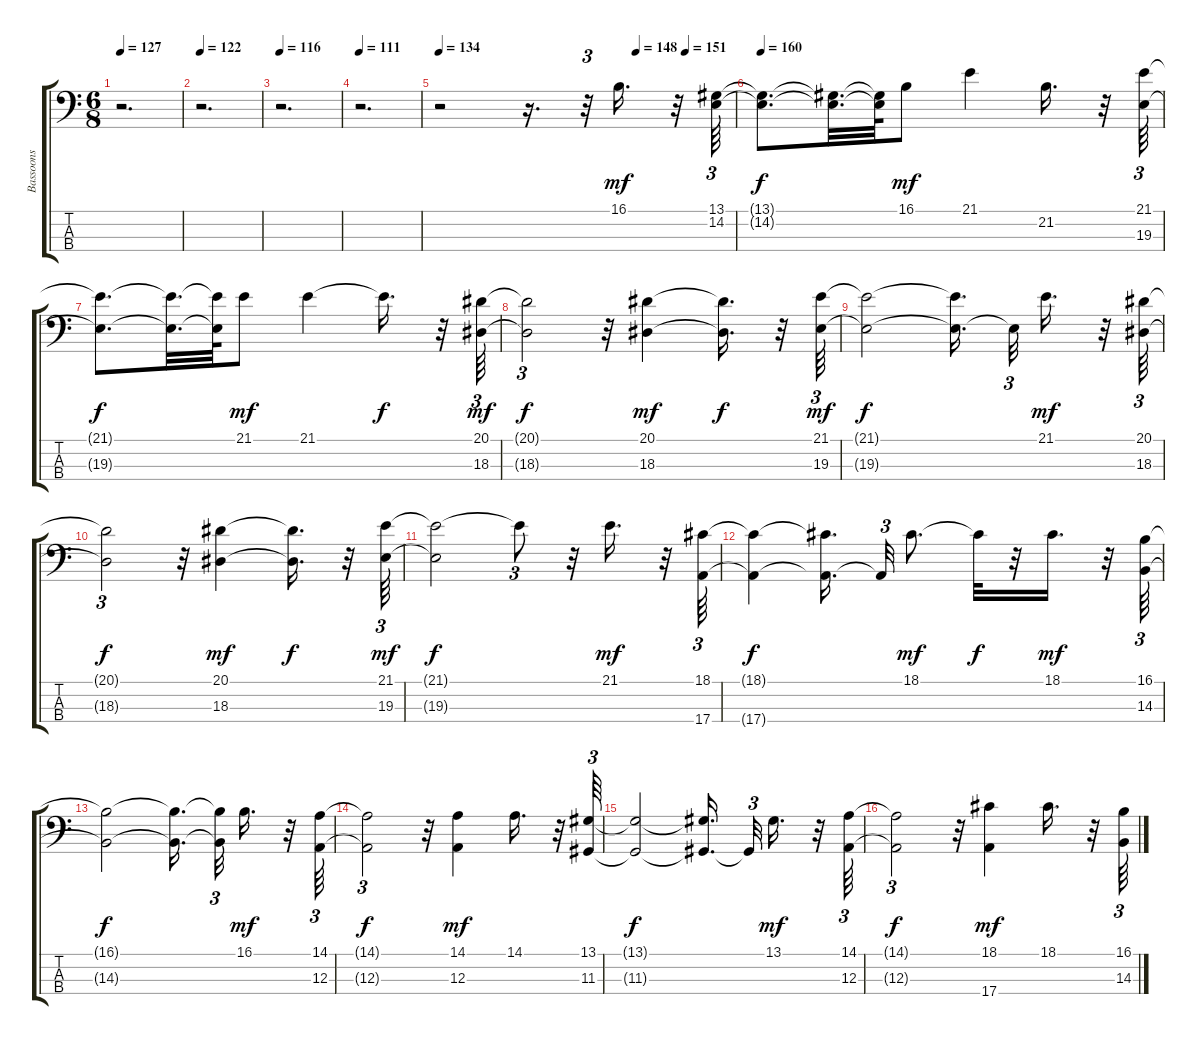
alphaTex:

\track ("Bassoons" "Bassoons") {instrument bassoon}
\staff {score tabs}
\tuning (G2 D2 A1 E1) {hide}
\ts (6 8)
\tempo 127
\clef f4
\ks c
r.2{d dy f} |
\tempo 122
r.2{d} |
\tempo 116
r.2{d} |
\tempo 111
r.2{d} |
\tempo 134
\tempo (148 0.6666666666666666)
\tempo (151 0.8333333333333334)
r.2 r.16{d} r.32{tu (3 2)} 16.1.16{d dy mf} r.32 (13.1 14.2).64{tu (3 2)} |
\tempo 160
(13.1{t} 14.2{t}).8{d dy f} (13.1{t} 14.2{t}).32{d} (13.1{t} 14.2{t}).64 16.1.8{dy mf} 21.1.4 21.2.16{d} r.32 (21.1 19.3).64{tu (3 2)} |
(21.1{t} 19.3{t}).8{d dy f} (21.1{t} 19.3{t}).32{d} (21.1{t} 19.3{t}).64 21.1.8{dy mf} 21.1.4 21.1{t}.16{d dy f} r.32 (20.1 18.3).64{tu (3 2) dy mf} |
(20.1{t} 18.3{t}).2{tu (3 2) dy f} r.32 (20.1 18.3).4{dy mf} (20.1{t} 18.3{t}).16{d dy f} r.32 (21.1 19.3).64{tu (3 2) dy mf} |
(21.1{t} 19.3{t}).2{dy f} (21.1{t} 19.3{t}).16{d beam splitsecondary} 19.3{t}.32{tu (3 2)} 21.1.16{d dy mf} r.32 (20.1 18.3).64{tu (3 2)} |
(20.1{t} 18.3{t}).2{tu (3 2) dy f} r.32 (20.1 18.3).4{dy mf} (20.1{t} 18.3{t}).16{d dy f} r.32 (21.1 19.3).64{tu (3 2) dy mf} |
(21.1{t} 19.3{t}).2{dy f} 21.1{t}.8{tu (3 2)} r.32 21.1.16{d dy mf} r.32 (18.1 17.4).64{tu (3 2)} |
(18.1{t} 17.4{t}).4{dy f} (18.1{t} 17.4{t}).16{d beam splitsecondary} 17.4{t}.32{tu (3 2)} 18.1.8{d dy mf} 18.1{t}.32{dy f} r.32 18.1.16{d dy mf} r.32 (16.1 14.3).64{tu (3 2)} |
(16.1{t} 14.3{t}).2{dy f} (16.1{t} 14.3{t}).16{d beam splitsecondary} (16.1{t} 14.3{t}).32{tu (3 2)} 16.1.16{d dy mf} r.32 (14.1 12.3).64{tu (3 2)} |
(14.1{t} 12.3{t}).2{tu (3 2) dy f} r.32 (14.1 12.3).4{dy mf} 14.1.16{d} r.32 (13.1 11.3).64{tu (3 2)} |
(13.1{t} 11.3{t}).2{dy f} (13.1{t} 11.3{t}).16{d beam splitsecondary} 11.3{t}.32{tu (3 2)} 13.1.16{d dy mf} r.32 (14.1 12.3).64{tu (3 2)} |
(14.1{t} 12.3{t}).2{tu (3 2) dy f} r.32 (18.1 17.4).4{dy mf} 18.1.16{d} r.32 (16.1 14.3).64{tu (3 2)}
